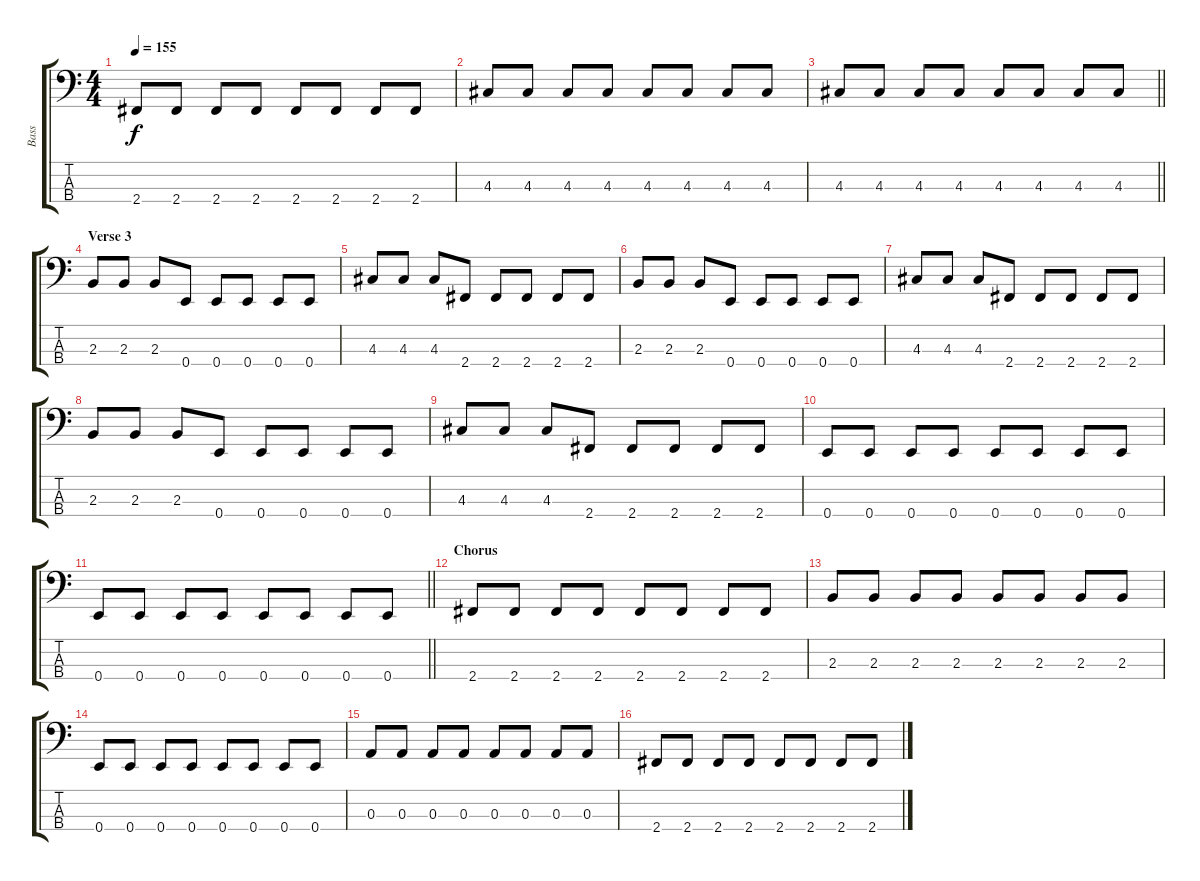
\track ("Bass" "Bass") {instrument electricbassfinger}
\staff {score tabs}
\tuning (G2 D2 A1 E1) {hide}
\ts (4 4)
\tempo 155
\clef f4
\ks c
2.4.8{dy f} 2.4.8 2.4.8 2.4.8 2.4.8 2.4.8 2.4.8 2.4.8 |
4.3.8 4.3.8 4.3.8 4.3.8 4.3.8 4.3.8 4.3.8 4.3.8 |
\barLineRight lightlight
4.3.8 4.3.8 4.3.8 4.3.8 4.3.8 4.3.8 4.3.8 4.3.8 |
\section ("" "Verse 3")
2.3.8 2.3.8 2.3.8 0.4.8 0.4.8 0.4.8 0.4.8 0.4.8 |
4.3.8 4.3.8 4.3.8 2.4.8 2.4.8 2.4.8 2.4.8 2.4.8 |
2.3.8 2.3.8 2.3.8 0.4.8 0.4.8 0.4.8 0.4.8 0.4.8 |
4.3.8 4.3.8 4.3.8 2.4.8 2.4.8 2.4.8 2.4.8 2.4.8 |
2.3.8 2.3.8 2.3.8 0.4.8 0.4.8 0.4.8 0.4.8 0.4.8 |
4.3.8 4.3.8 4.3.8 2.4.8 2.4.8 2.4.8 2.4.8 2.4.8 |
0.4.8 0.4.8 0.4.8 0.4.8 0.4.8 0.4.8 0.4.8 0.4.8 |
\barLineRight lightlight
0.4.8 0.4.8 0.4.8 0.4.8 0.4.8 0.4.8 0.4.8 0.4.8 |
\section ("" "Chorus")
2.4.8 2.4.8 2.4.8 2.4.8 2.4.8 2.4.8 2.4.8 2.4.8 |
2.3.8 2.3.8 2.3.8 2.3.8 2.3.8 2.3.8 2.3.8 2.3.8 |
0.4.8 0.4.8 0.4.8 0.4.8 0.4.8 0.4.8 0.4.8 0.4.8 |
0.3.8 0.3.8 0.3.8 0.3.8 0.3.8 0.3.8 0.3.8 0.3.8 |
2.4.8 2.4.8 2.4.8 2.4.8 2.4.8 2.4.8 2.4.8 2.4.8
